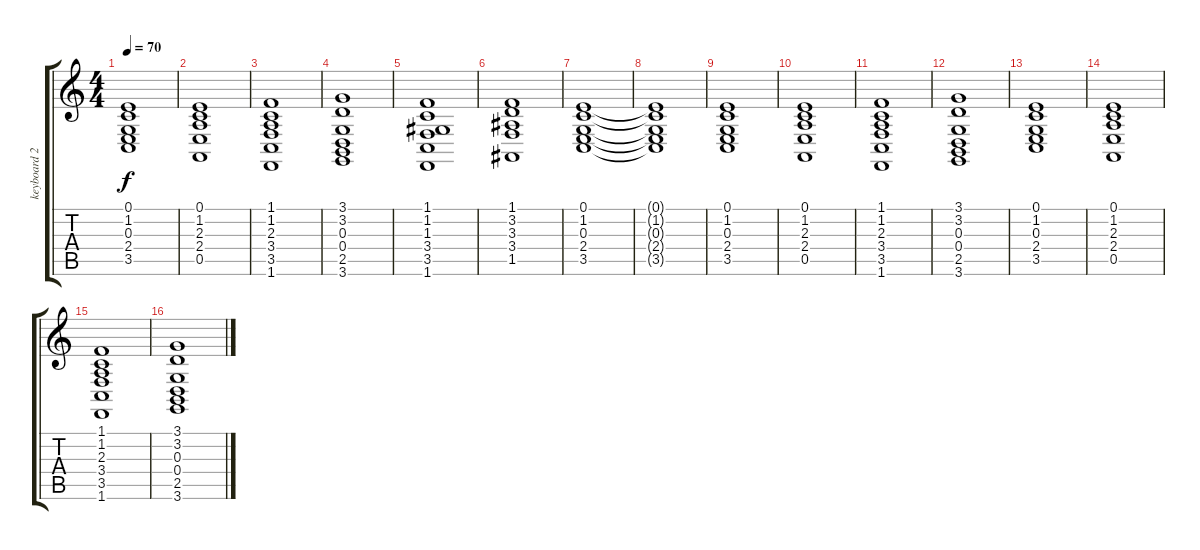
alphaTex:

\track ("keyboard 2" "keyboard 2") {instrument synthvoice}
\staff {score tabs}
\tuning (E4 B3 G3 D3 A2 E2) {hide}
\ts (4 4)
\tempo 70
\clef g2
\ks c
(0.1 1.2 0.3 2.4 3.5).1{dy f instrument synthvoice} |
(0.1 1.2 2.3 2.4 0.5).1 |
(1.1 1.2 2.3 3.4 3.5 1.6).1 |
(3.1 3.2 0.3 0.4 2.5 3.6).1 |
(1.1 1.2 1.3 3.4 3.5 1.6).1 |
(1.1 3.2 3.3 3.4 1.5).1 |
(0.1 1.2 0.3 2.4 3.5).1 |
(0.1{t} 1.2{t} 0.3{t} 2.4{t} 3.5{t}).1 |
(0.1 1.2 0.3 2.4 3.5).1 |
(0.1 1.2 2.3 2.4 0.5).1 |
(1.1 1.2 2.3 3.4 3.5 1.6).1 |
(3.1 3.2 0.3 0.4 2.5 3.6).1 |
(0.1 1.2 0.3 2.4 3.5).1 |
(0.1 1.2 2.3 2.4 0.5).1 |
(1.1 1.2 2.3 3.4 3.5 1.6).1 |
(3.1 3.2 0.3 0.4 2.5 3.6).1
